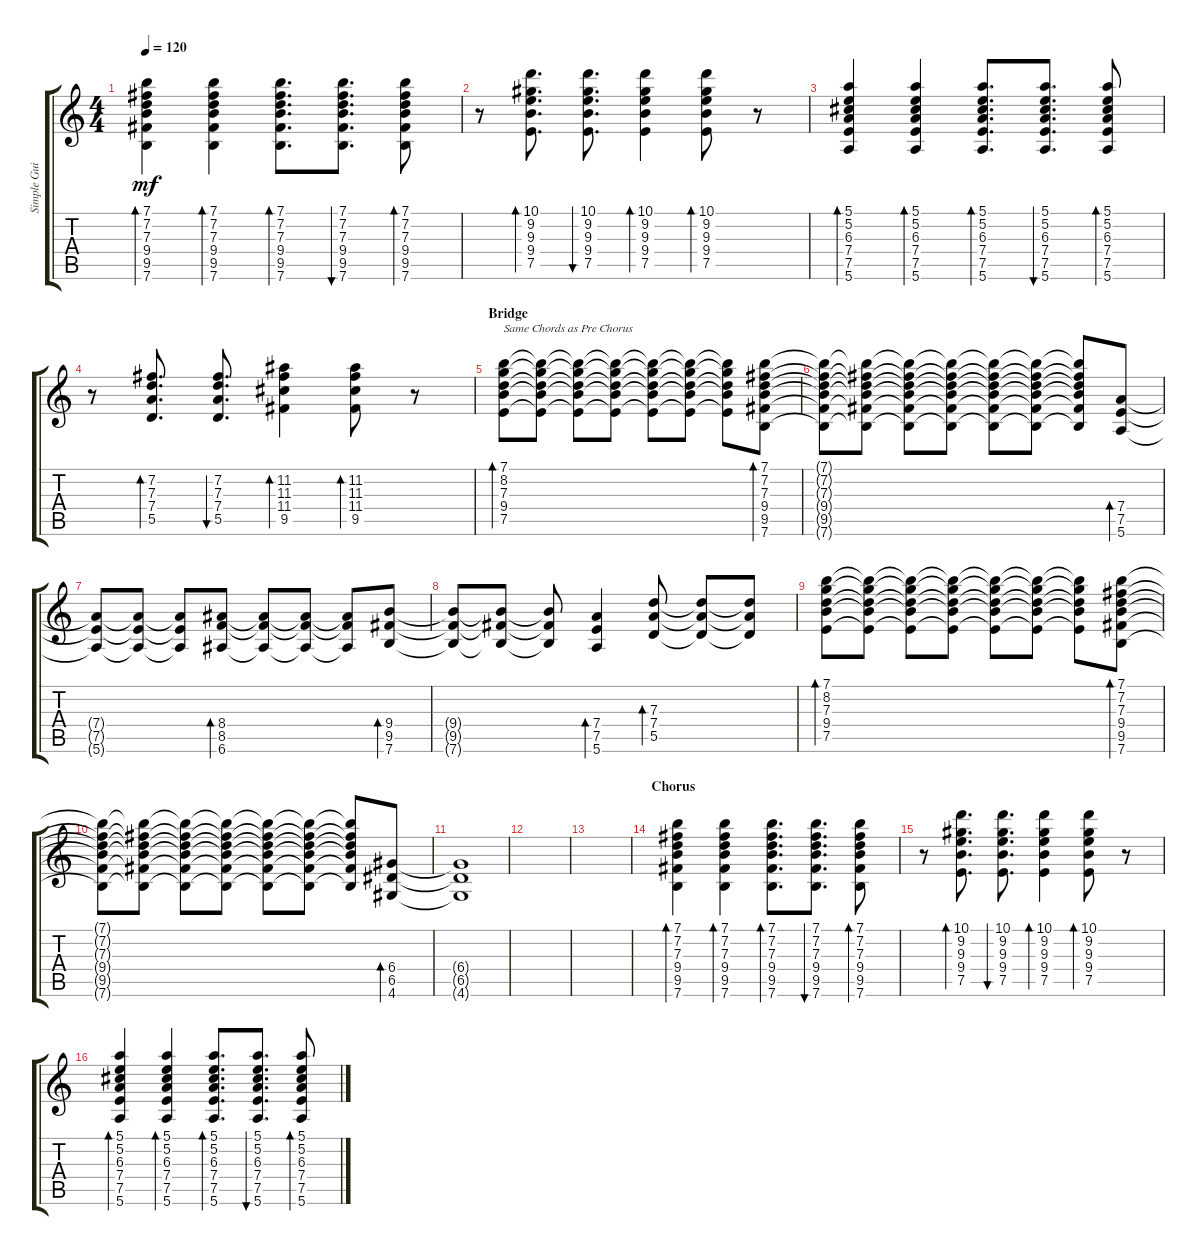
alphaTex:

\track ("Simple Guitar" "Simple Gui") {instrument electricguitarclean}
\staff {score tabs}
\tuning (E4 B3 G3 D3 A2 E2) {hide}
\ts (4 4)
\tempo 120
\clef g2
\ks c
(7.1 7.2 7.3 9.4 9.5 7.6).4{bd 30 dy mf} (7.1 7.2 7.3 9.4 9.5 7.6).4{bd 30} (7.1 7.2 7.3 9.4 9.5 7.6).8{d bd 30} (7.1 7.2 7.3 9.4 9.5 7.6).8{d bu 30} (7.1 7.2 7.3 9.4 9.5 7.6).8{bd 30} |
r.8 (10.1 9.2 9.3 9.4 7.5).8{d bd 30} (10.1 9.2 9.3 9.4 7.5).8{d bu 30} (10.1 9.2 9.3 9.4 7.5).4{bd 30} (10.1 9.2 9.3 9.4 7.5).8{bd 30} r.8 |
(5.1 5.2 6.3 7.4 7.5 5.6).4{bd 30} (5.1 5.2 6.3 7.4 7.5 5.6).4{bd 30} (5.1 5.2 6.3 7.4 7.5 5.6).8{d bd 30} (5.1 5.2 6.3 7.4 7.5 5.6).8{d bu 30} (5.1 5.2 6.3 7.4 7.5 5.6).8{bd 30} |
r.8 (7.2 7.3 7.4 5.5).8{d bd 30} (7.2 7.3 7.4 5.5).8{d bu 30} (11.2 11.3 11.4 9.5).4{bd 30} (11.2 11.3 11.4 9.5).8{bd 30} r.8 |
\section ("" "Bridge")
(7.1 8.2 7.3 9.4 7.5).8{bd 30 txt "Same Chords as Pre Chorus"} (7.1{t} 8.2{t} 7.3{t} 9.4{t} 7.5{t}).8 (7.1{t} 8.2{t} 7.3{t} 9.4{t} 7.5{t}).8 (7.1{t} 8.2{t} 7.3{t} 9.4{t} 7.5{t}).8 (7.1{t} 8.2{t} 7.3{t} 9.4{t} 7.5{t}).8 (7.1{t} 8.2{t} 7.3{t} 9.4{t} 7.5{t}).8 (7.1{t} 8.2{t} 7.3{t} 9.4{t} 7.5{t}).8 (7.1 7.2 7.3 9.4 9.5 7.6).8{bd 30} |
(7.1{t} 7.2{t} 7.3{t} 9.4{t} 9.5{t} 7.6{t}).8 (7.1{t} 7.2{t} 7.3{t} 9.4{t} 9.5{t} 7.6{t}).8 (7.1{t} 7.2{t} 7.3{t} 9.4{t} 9.5{t} 7.6{t}).8 (7.1{t} 7.2{t} 7.3{t} 9.4{t} 9.5{t} 7.6{t}).8 (7.1{t} 7.2{t} 7.3{t} 9.4{t} 9.5{t} 7.6{t}).8 (7.1{t} 7.2{t} 7.3{t} 9.4{t} 9.5{t} 7.6{t}).8 (7.1{t} 7.2{t} 7.3{t} 9.4{t} 9.5{t} 7.6{t}).8 (7.4 7.5 5.6).8{bd 30} |
(7.4{t} 7.5{t} 5.6{t}).8 (7.4{t} 7.5{t} 5.6{t}).8 (7.4{t} 7.5{t} 5.6{t}).8 (8.4 8.5 6.6).8{bd 30} (8.4{t} 8.5{t} 6.6{t}).8 (8.4{t} 8.5{t} 6.6{t}).8 (8.4{t} 8.5{t} 6.6{t}).8 (9.4 9.5 7.6).8{bd 30} |
(9.4{t} 9.5{t} 7.6{t}).8 (9.4{t} 9.5{t} 7.6{t}).8 (9.4{t} 9.5{t} 7.6{t}).8 (7.4 7.5 5.6).4{bd 30} (7.3 7.4 5.5).8{bd 30} (7.3{t} 7.4{t} 5.5{t}).8 (7.3{t} 7.4{t} 5.5{t}).8 |
(7.1 8.2 7.3 9.4 7.5).8{bd 30} (7.1{t} 8.2{t} 7.3{t} 9.4{t} 7.5{t}).8 (7.1{t} 8.2{t} 7.3{t} 9.4{t} 7.5{t}).8 (7.1{t} 8.2{t} 7.3{t} 9.4{t} 7.5{t}).8 (7.1{t} 8.2{t} 7.3{t} 9.4{t} 7.5{t}).8 (7.1{t} 8.2{t} 7.3{t} 9.4{t} 7.5{t}).8 (7.1{t} 8.2{t} 7.3{t} 9.4{t} 7.5{t}).8 (7.1 7.2 7.3 9.4 9.5 7.6).8{bd 30} |
(7.1{t} 7.2{t} 7.3{t} 9.4{t} 9.5{t} 7.6{t}).8 (7.1{t} 7.2{t} 7.3{t} 9.4{t} 9.5{t} 7.6{t}).8 (7.1{t} 7.2{t} 7.3{t} 9.4{t} 9.5{t} 7.6{t}).8 (7.1{t} 7.2{t} 7.3{t} 9.4{t} 9.5{t} 7.6{t}).8 (7.1{t} 7.2{t} 7.3{t} 9.4{t} 9.5{t} 7.6{t}).8 (7.1{t} 7.2{t} 7.3{t} 9.4{t} 9.5{t} 7.6{t}).8 (7.1{t} 7.2{t} 7.3{t} 9.4{t} 9.5{t} 7.6{t}).8 (6.4 6.5 4.6).8{bd 30} |
(6.4{t} 6.5{t} 4.6{t}).1 |
|
|
\section ("" "Chorus")
(7.1 7.2 7.3 9.4 9.5 7.6).4{bd 30} (7.1 7.2 7.3 9.4 9.5 7.6).4{bd 30} (7.1 7.2 7.3 9.4 9.5 7.6).8{d bd 30} (7.1 7.2 7.3 9.4 9.5 7.6).8{d bu 30} (7.1 7.2 7.3 9.4 9.5 7.6).8{bd 30} |
r.8 (10.1 9.2 9.3 9.4 7.5).8{d bd 30} (10.1 9.2 9.3 9.4 7.5).8{d bu 30} (10.1 9.2 9.3 9.4 7.5).4{bd 30} (10.1 9.2 9.3 9.4 7.5).8{bd 30} r.8 |
(5.1 5.2 6.3 7.4 7.5 5.6).4{bd 30} (5.1 5.2 6.3 7.4 7.5 5.6).4{bd 30} (5.1 5.2 6.3 7.4 7.5 5.6).8{d bd 30} (5.1 5.2 6.3 7.4 7.5 5.6).8{d bu 30} (5.1 5.2 6.3 7.4 7.5 5.6).8{bd 30}
